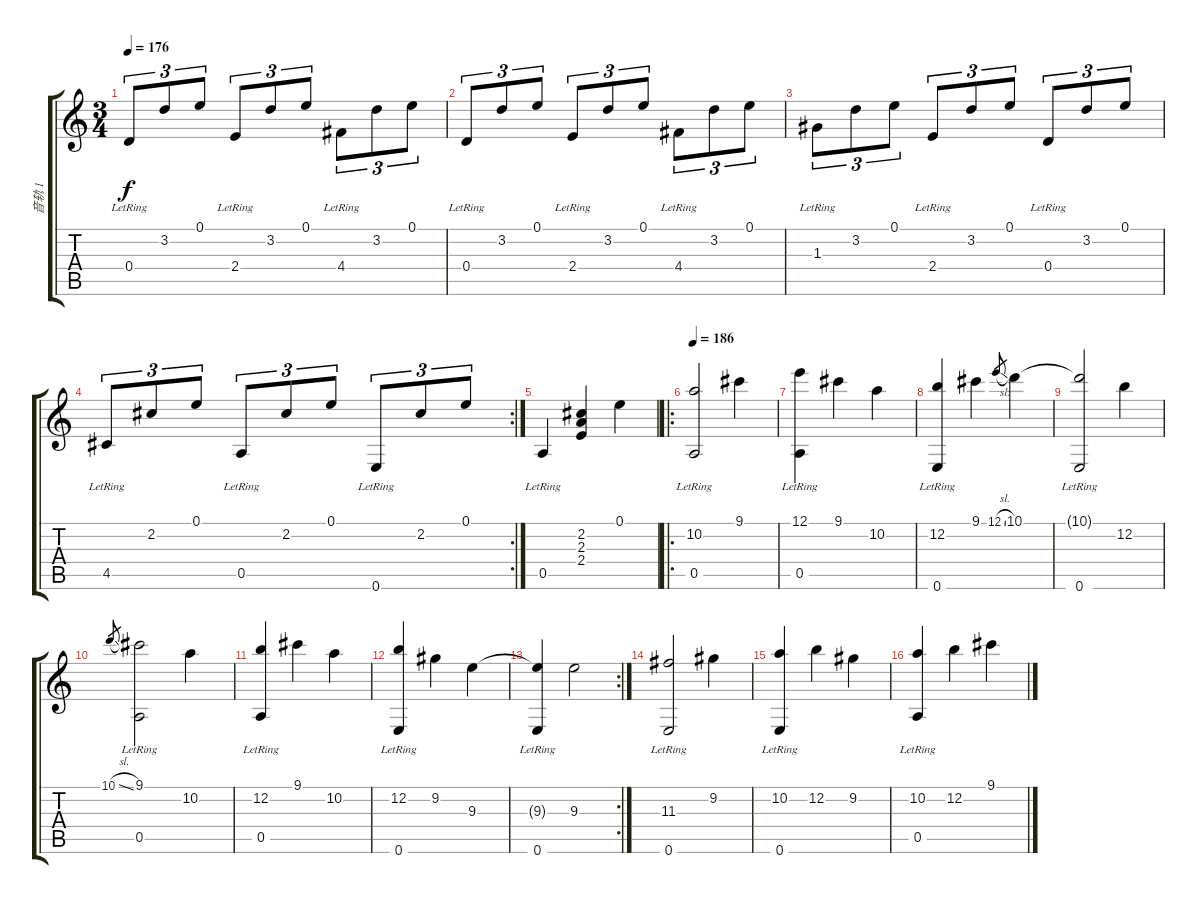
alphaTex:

\track ("音轨 1" "音轨 1") {instrument acousticguitarnylon}
\staff {score tabs}
\tuning (E4 B3 G3 D3 A2 E2) {hide}
\ts (3 4)
\tempo 176
\clef g2
\ks c
0.4{lr}.8{tu (3 2) dy f} 3.2.8{tu (3 2)} 0.1.8{tu (3 2)} 2.4{lr}.8{tu (3 2)} 3.2.8{tu (3 2)} 0.1.8{tu (3 2)} 4.4{lr}.8{tu (3 2)} 3.2.8{tu (3 2)} 0.1.8{tu (3 2)} |
0.4{lr}.8{tu (3 2)} 3.2.8{tu (3 2)} 0.1.8{tu (3 2)} 2.4{lr}.8{tu (3 2)} 3.2.8{tu (3 2)} 0.1.8{tu (3 2)} 4.4{lr}.8{tu (3 2)} 3.2.8{tu (3 2)} 0.1.8{tu (3 2)} |
1.3{lr}.8{tu (3 2)} 3.2.8{tu (3 2)} 0.1.8{tu (3 2)} 2.4{lr}.8{tu (3 2)} 3.2.8{tu (3 2)} 0.1.8{tu (3 2)} 0.4{lr}.8{tu (3 2)} 3.2.8{tu (3 2)} 0.1.8{tu (3 2)} |
\rc 2
4.5{lr}.8{tu (3 2)} 2.2.8{tu (3 2)} 0.1.8{tu (3 2)} 0.5{lr}.8{tu (3 2)} 2.2.8{tu (3 2)} 0.1.8{tu (3 2)} 0.6{lr}.8{tu (3 2)} 2.2.8{tu (3 2)} 0.1.8{tu (3 2)} |
0.5{lr}.4 (2.2 2.3 2.4).4 0.1.4 |
\ro
\tempo 186
(10.2 0.5{lr}).2 9.1.4 |
(12.1 0.5{lr}).4 9.1.4 10.2.4 |
(12.2 0.6{lr}).4 9.1.4 12.1{sl}.8{gr} 10.1.4 |
(10.1{t} 0.6{lr}).2 12.2.4 |
10.1{sl}.8{gr} (9.1 0.5{lr}).2 10.2.4 |
(12.2 0.5{lr}).4 9.1.4 10.2.4 |
(12.2 0.6{lr}).4 9.2.4 9.3.4 |
\rc 2
(9.3{t} 0.6{lr}).4 9.3.2 |
(11.3 0.6{lr}).2 9.2.4 |
(10.2 0.6{lr}).4 12.2.4 9.2.4 |
(10.2 0.5{lr}).4 12.2.4 9.1.4
